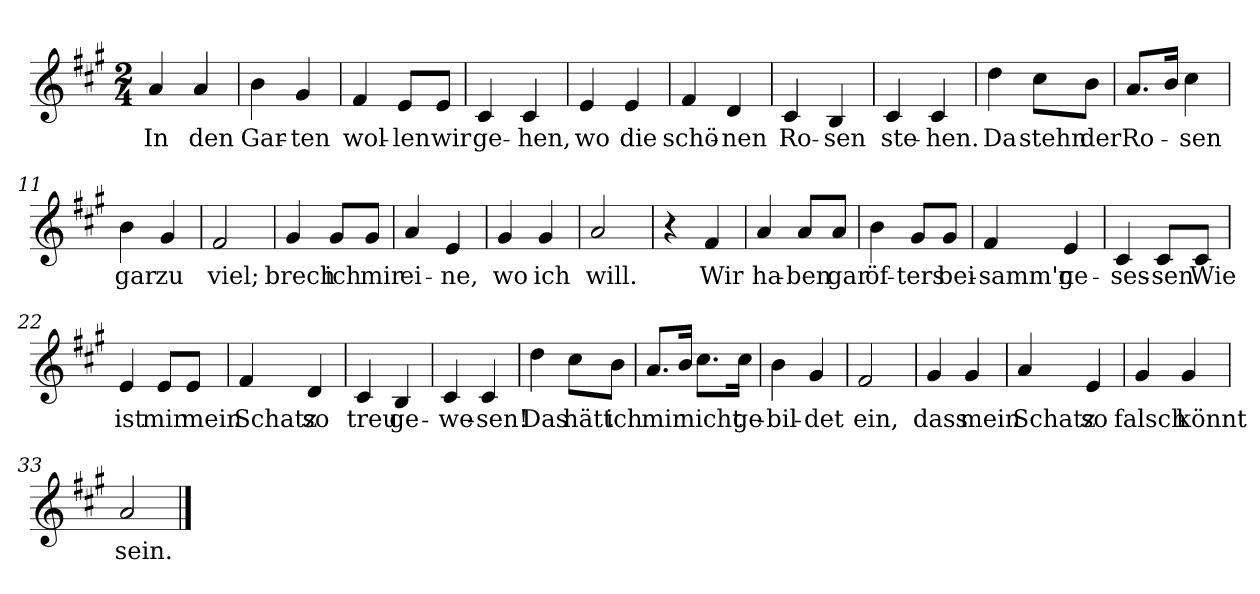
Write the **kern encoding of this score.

**kern	**text
*part1	*part1
*staff1	*staff1
*clefG2	*
*k[f#c#g#]	*
*M2/4	*
=1	=1
!	!LO:LY:b
4a/	In
!	!LO:LY:b
4a/	den
=2	=2
!	!LO:LY:b
4b\	Gar-
!	!LO:LY:b
4g#/	-ten
=3	=3
!	!LO:LY:b
4f#/	wol-
!	!LO:LY:b
8e/L	-len
!	!LO:LY:b
8e/J	wir
=4	=4
!	!LO:LY:b
4c#/	ge-
!	!LO:LY:b
4c#/	-hen,
=5	=5
!	!LO:LY:b
4e/	wo
!	!LO:LY:b
4e/	die
=6	=6
!	!LO:LY:b
4f#/	schö-
!	!LO:LY:b
4d/	-nen
=7	=7
!	!LO:LY:b
4c#/	Ro-
!	!LO:LY:b
4B/	-sen
=8	=8
!	!LO:LY:b
4c#/	ste-
!	!LO:LY:b
4c#/	-hen.
=9	=9
!	!LO:LY:b
4dd\	Da
!	!LO:LY:b
8cc#\L	stehn
!	!LO:LY:b
8b\J	der
=10	=10
!	!LO:LY:b
8.a/L	Ro-
16b/Jk	.
!	!LO:LY:b
4cc#\	-sen
=11	=11
!	!LO:LY:b
4b\	gar
!	!LO:LY:b
4g#/	zu
!!LO:LB:g=z
=12	=12
!	!LO:LY:b
2f#/	viel;
=13	=13
!	!LO:LY:b
4g#/	brech
!	!LO:LY:b
8g#/L	ich
!	!LO:LY:b
8g#/J	mir
=14	=14
!	!LO:LY:b
4a/	ei-
!	!LO:LY:b
4e/	-ne,
=15	=15
!	!LO:LY:b
4g#/	wo
!	!LO:LY:b
4g#/	ich
=16	=16
!	!LO:LY:b
2a/	will.
=17	=17
4r	.
!	!LO:LY:b
4f#/	Wir
=18	=18
!	!LO:LY:b
4a/	ha-
!	!LO:LY:b
8a/L	-ben
!	!LO:LY:b
8a/J	gar
=19	=19
!	!LO:LY:b
4b\	öf-
!	!LO:LY:b
8g#/L	-ters
!	!LO:LY:b
8g#/J	bei-
=20	=20
!	!LO:LY:b
4f#/	-samm'n
!	!LO:LY:b
4e/	ge-
=21	=21
!	!LO:LY:b
4c#/	-ses-
!	!LO:LY:b
8c#/L	-sen
!	!LO:LY:b
8c#/J	Wie
!!LO:LB:g=z
=22	=22
!	!LO:LY:b
4e/	ist
!	!LO:LY:b
8e/L	mir
!	!LO:LY:b
8e/J	mein
=23	=23
!	!LO:LY:b
4f#/	Schatz
!	!LO:LY:b
4d/	so
=24	=24
!	!LO:LY:b
4c#/	treu
!	!LO:LY:b
4B/	ge-
=25	=25
!	!LO:LY:b
4c#/	-we-
!	!LO:LY:b
4c#/	-sen!
=26	=26
!	!LO:LY:b
4dd\	Das
!	!LO:LY:b
8cc#\L	hätt
!	!LO:LY:b
8b\J	ich
=27	=27
!	!LO:LY:b
8.a/L	mir
16b/Jk	.
!	!LO:LY:b
8.cc#\L	nicht
!	!LO:LY:b
16cc#\Jk	ge-
=28	=28
!	!LO:LY:b
4b\	-bil-
!	!LO:LY:b
4g#/	-det
=29	=29
!	!LO:LY:b
2f#/	ein,
=30	=30
!	!LO:LY:b
4g#/	dass
!	!LO:LY:b
4g#/	mein
=31	=31
!	!LO:LY:b
4a/	Schatz
!	!LO:LY:b
4e/	so
!!LO:LB:g=z
=32	=32
!	!LO:LY:b
4g#/	falsch
!	!LO:LY:b
4g#/	könnt
=33	=33
!	!LO:LY:b
2a/	sein.
==	==
*-	*-
